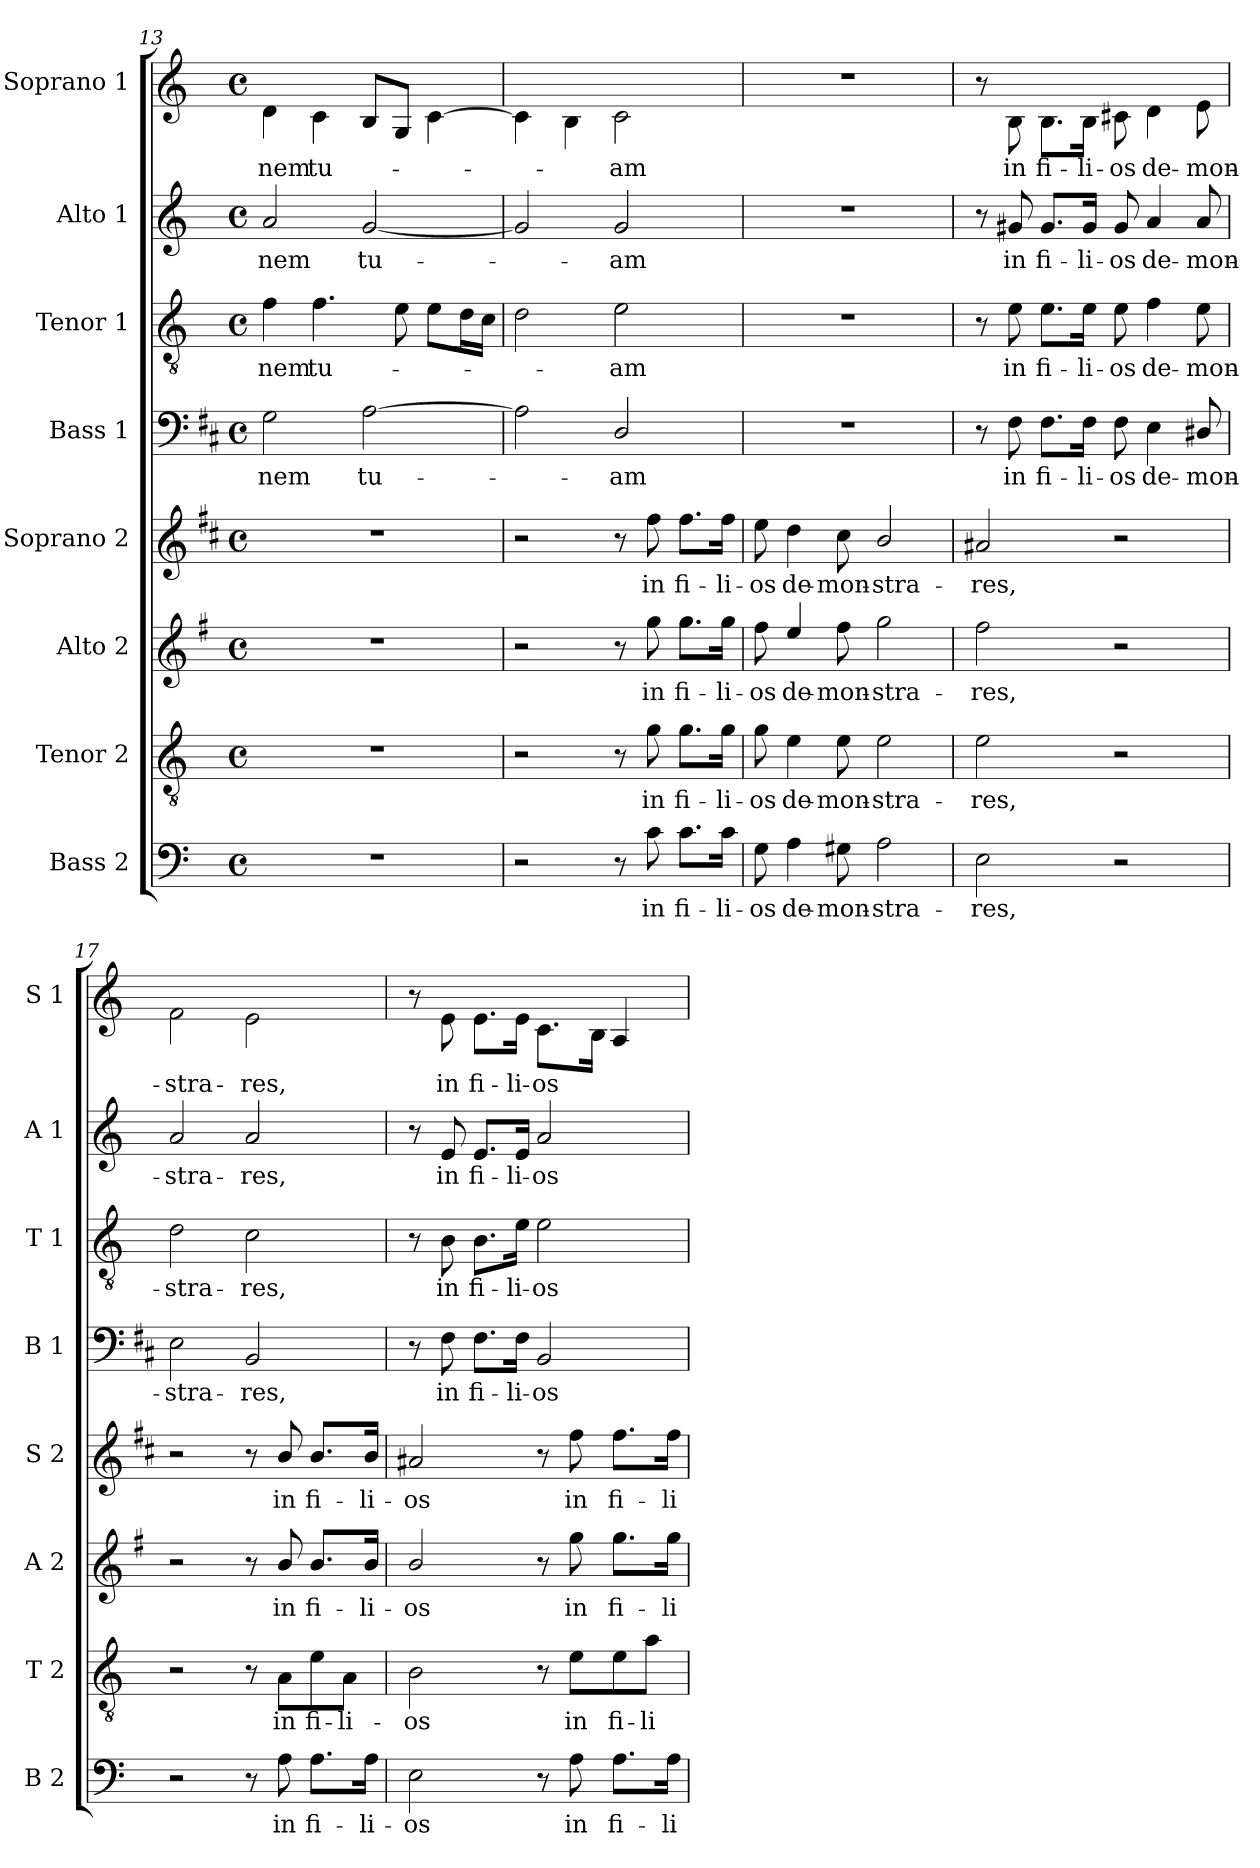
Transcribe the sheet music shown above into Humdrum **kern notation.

**kern	**text	**kern	**text	**kern	**text	**kern	**text	**kern	**text	**kern	**text	**kern	**text	**kern	**text
*part8	*part8	*part7	*part7	*part6	*part6	*part5	*part5	*part4	*part4	*part3	*part3	*part2	*part2	*part1	*part1
*staff8	*staff8	*staff7	*staff7	*staff6	*staff6	*staff5	*staff5	*staff4	*staff4	*staff3	*staff3	*staff2	*staff2	*staff1	*staff1
*I"Bass 2	*	*I"Tenor 2	*	*I"Alto 2	*	*I"Soprano 2	*	*I"Bass 1	*	*I"Tenor 1	*	*I"Alto 1	*	*I"Soprano 1	*
*I'B 2	*	*I'T 2	*	*I'A 2	*	*I'S 2	*	*I'B 1	*	*I'T 1	*	*I'A 1	*	*I'S 1	*
*clefF4	*	*clefGv2	*	*clefG2	*	*clefG2	*	*clefF4	*	*clefGv2	*	*clefG2	*	*clefG2	*
*	*	*	*	*ITrd4c7	*	*ITrd1c2	*	*ITrd1c2	*	*	*	*	*	*ITrd-7c-12	*
*k[]	*	*k[]	*	*k[]	*	*k[]	*	*k[]	*	*k[]	*	*k[]	*	*k[]	*
*C:	*	*C:	*	*C:	*	*C:	*	*C:	*	*C:	*	*C:	*	*C:	*
*M4/4	*	*M4/4	*	*M4/4	*	*M4/4	*	*M4/4	*	*M4/4	*	*M4/4	*	*M4/4	*
*met(c)	*	*met(c)	*	*met(c)	*	*met(c)	*	*met(c)	*	*met(c)	*	*met(c)	*	*met(c)	*
=13	=13	=13	=13	=13	=13	=13	=13	=13	=13	=13	=13	=13	=13	=13	=13
1r	.	1r	.	1r	.	1r	.	2F\	-nem	4f\	-nem	2a/	-nem	4dd\	-nem
.	.	.	.	.	.	.	.	.	.	4.f\	tu-	.	.	4cc\	tu-
.	.	.	.	.	.	.	.	[2G\	tu-	.	.	[2g/	tu-	8b/L	.
.	.	.	.	.	.	.	.	.	.	8e\	.	.	.	8g/J	.
.	.	.	.	.	.	.	.	.	.	8e\L	.	.	.	[4cc\	.
.	.	.	.	.	.	.	.	.	.	16d\L	.	.	.	.	.
.	.	.	.	.	.	.	.	.	.	16c\JJ	.	.	.	.	.
=14	=14	=14	=14	=14	=14	=14	=14	=14	=14	=14	=14	=14	=14	=14	=14
2r	.	2r	.	2r	.	2r	.	2G\]	.	2d\	.	2g/]	.	4cc\]	.
.	.	.	.	.	.	.	.	.	.	.	.	.	.	4b\	.
8r	.	8r	.	8r	.	8r	.	2C/	-am	2e\	-am	2g/	-am	2cc\	-am
8c\	in	8g\	in	8cc\	in	8ee\	in	.	.	.	.	.	.	.	.
8.c\L	fi-	8.g\L	fi-	8.cc\L	fi-	8.ee\L	fi-	.	.	.	.	.	.	.	.
16c\Jk	-li-	16g\Jk	-li-	16cc\Jk	-li-	16ee\Jk	-li-	.	.	.	.	.	.	.	.
=15	=15	=15	=15	=15	=15	=15	=15	=15	=15	=15	=15	=15	=15	=15	=15
8G\	-os	8g\	-os	8b\	-os	8dd\	-os	1r	.	1r	.	1r	.	1r	.
4A\	de-	4e\	de-	4a/	de-	4cc\	de-	.	.	.	.	.	.	.	.
8G#X\	-mon-	8e\	-mon-	8b\	-mon-	8b\	-mon-	.	.	.	.	.	.	.	.
2A\	-stra-	2e\	-stra-	2cc\	-stra-	2a/	-stra-	.	.	.	.	.	.	.	.
=16	=16	=16	=16	=16	=16	=16	=16	=16	=16	=16	=16	=16	=16	=16	=16
2E\	-res,	2e\	-res,	2b\	-res,	2g#X/	-res,	8r	.	8r	.	8r	.	8r	.
.	.	.	.	.	.	.	.	8E\	in	8e\	in	8g#X/	in	8b\	in
.	.	.	.	.	.	.	.	8.E\L	fi-	8.e\L	fi-	8.g#/L	fi-	8.b\L	fi-
.	.	.	.	.	.	.	.	16E\Jk	-li-	16e\Jk	-li-	16g#/Jk	-li-	16b\Jk	-li-
2r	.	2r	.	2r	.	2r	.	8E\	-os	8e\	-os	8g#/	-os	8cc#X\	-os
.	.	.	.	.	.	.	.	4D\	de-	4f\	de-	4a/	de-	4dd\	de-
.	.	.	.	.	.	.	.	8C#X/	-mon-	8e\	-mon-	8a/	-mon-	8ee\	-mon-
!!LO:LB:g=z
=17	=17	=17	=17	=17	=17	=17	=17	=17	=17	=17	=17	=17	=17	=17	=17
2r	.	2r	.	2r	.	2r	.	2D\	-stra-	2d\	-stra-	2a/	-stra-	2ff\	-stra-
8r	.	8r	.	8r	.	8r	.	2AA/	-res,	2c\	-res,	2a/	-res,	2ee\	-res,
8A\	in	8A\L	in	8e/	in	8a/	in	.	.	.	.	.	.	.	.
8.A\L	fi-	8e\	fi-	8.e/L	fi-	8.a/L	fi-	.	.	.	.	.	.	.	.
.	.	8A\J	-li-	.	.	.	.	.	.	.	.	.	.	.	.
16A\Jk	-li-	.	.	16e/Jk	-li-	16a/Jk	-li-	.	.	.	.	.	.	.	.
=18	=18	=18	=18	=18	=18	=18	=18	=18	=18	=18	=18	=18	=18	=18	=18
2E\	-os	2B\	-os	2e/	-os	2g#X/	-os	8r	.	8r	.	8r	.	8r	.
.	.	.	.	.	.	.	.	8E\	in	8B\	in	8e/	in	8ee\	in
.	.	.	.	.	.	.	.	8.E\L	fi-	8.B\L	fi-	8.e/L	fi-	8.ee\L	fi-
.	.	.	.	.	.	.	.	16E\Jk	-li-	16e\Jk	-li-	16e/Jk	-li-	16ee\Jk	-li-
8r	.	8r	.	8r	.	8r	.	2AA/	-os	2e\	-os	2a/	-os	8.cc\L	-os
8A\	in	8e\L	in	8cc\	in	8ee\	in	.	.	.	.	.	.	.	.
.	.	.	.	.	.	.	.	.	.	.	.	.	.	16b\Jk	.
8.A\L	fi-	8e\	fi-	8.cc\L	fi-	8.ee\L	fi-	.	.	.	.	.	.	4a/	.
.	.	8a\J	-li-	.	.	.	.	.	.	.	.	.	.	.	.
16A\Jk	-li-	.	.	16cc\Jk	-li-	16ee\Jk	-li-	.	.	.	.	.	.	.	.
=	=	=	=	=	=	=	=	=	=	=	=	=	=	=	=
*-	*-	*-	*-	*-	*-	*-	*-	*-	*-	*-	*-	*-	*-	*-	*-
